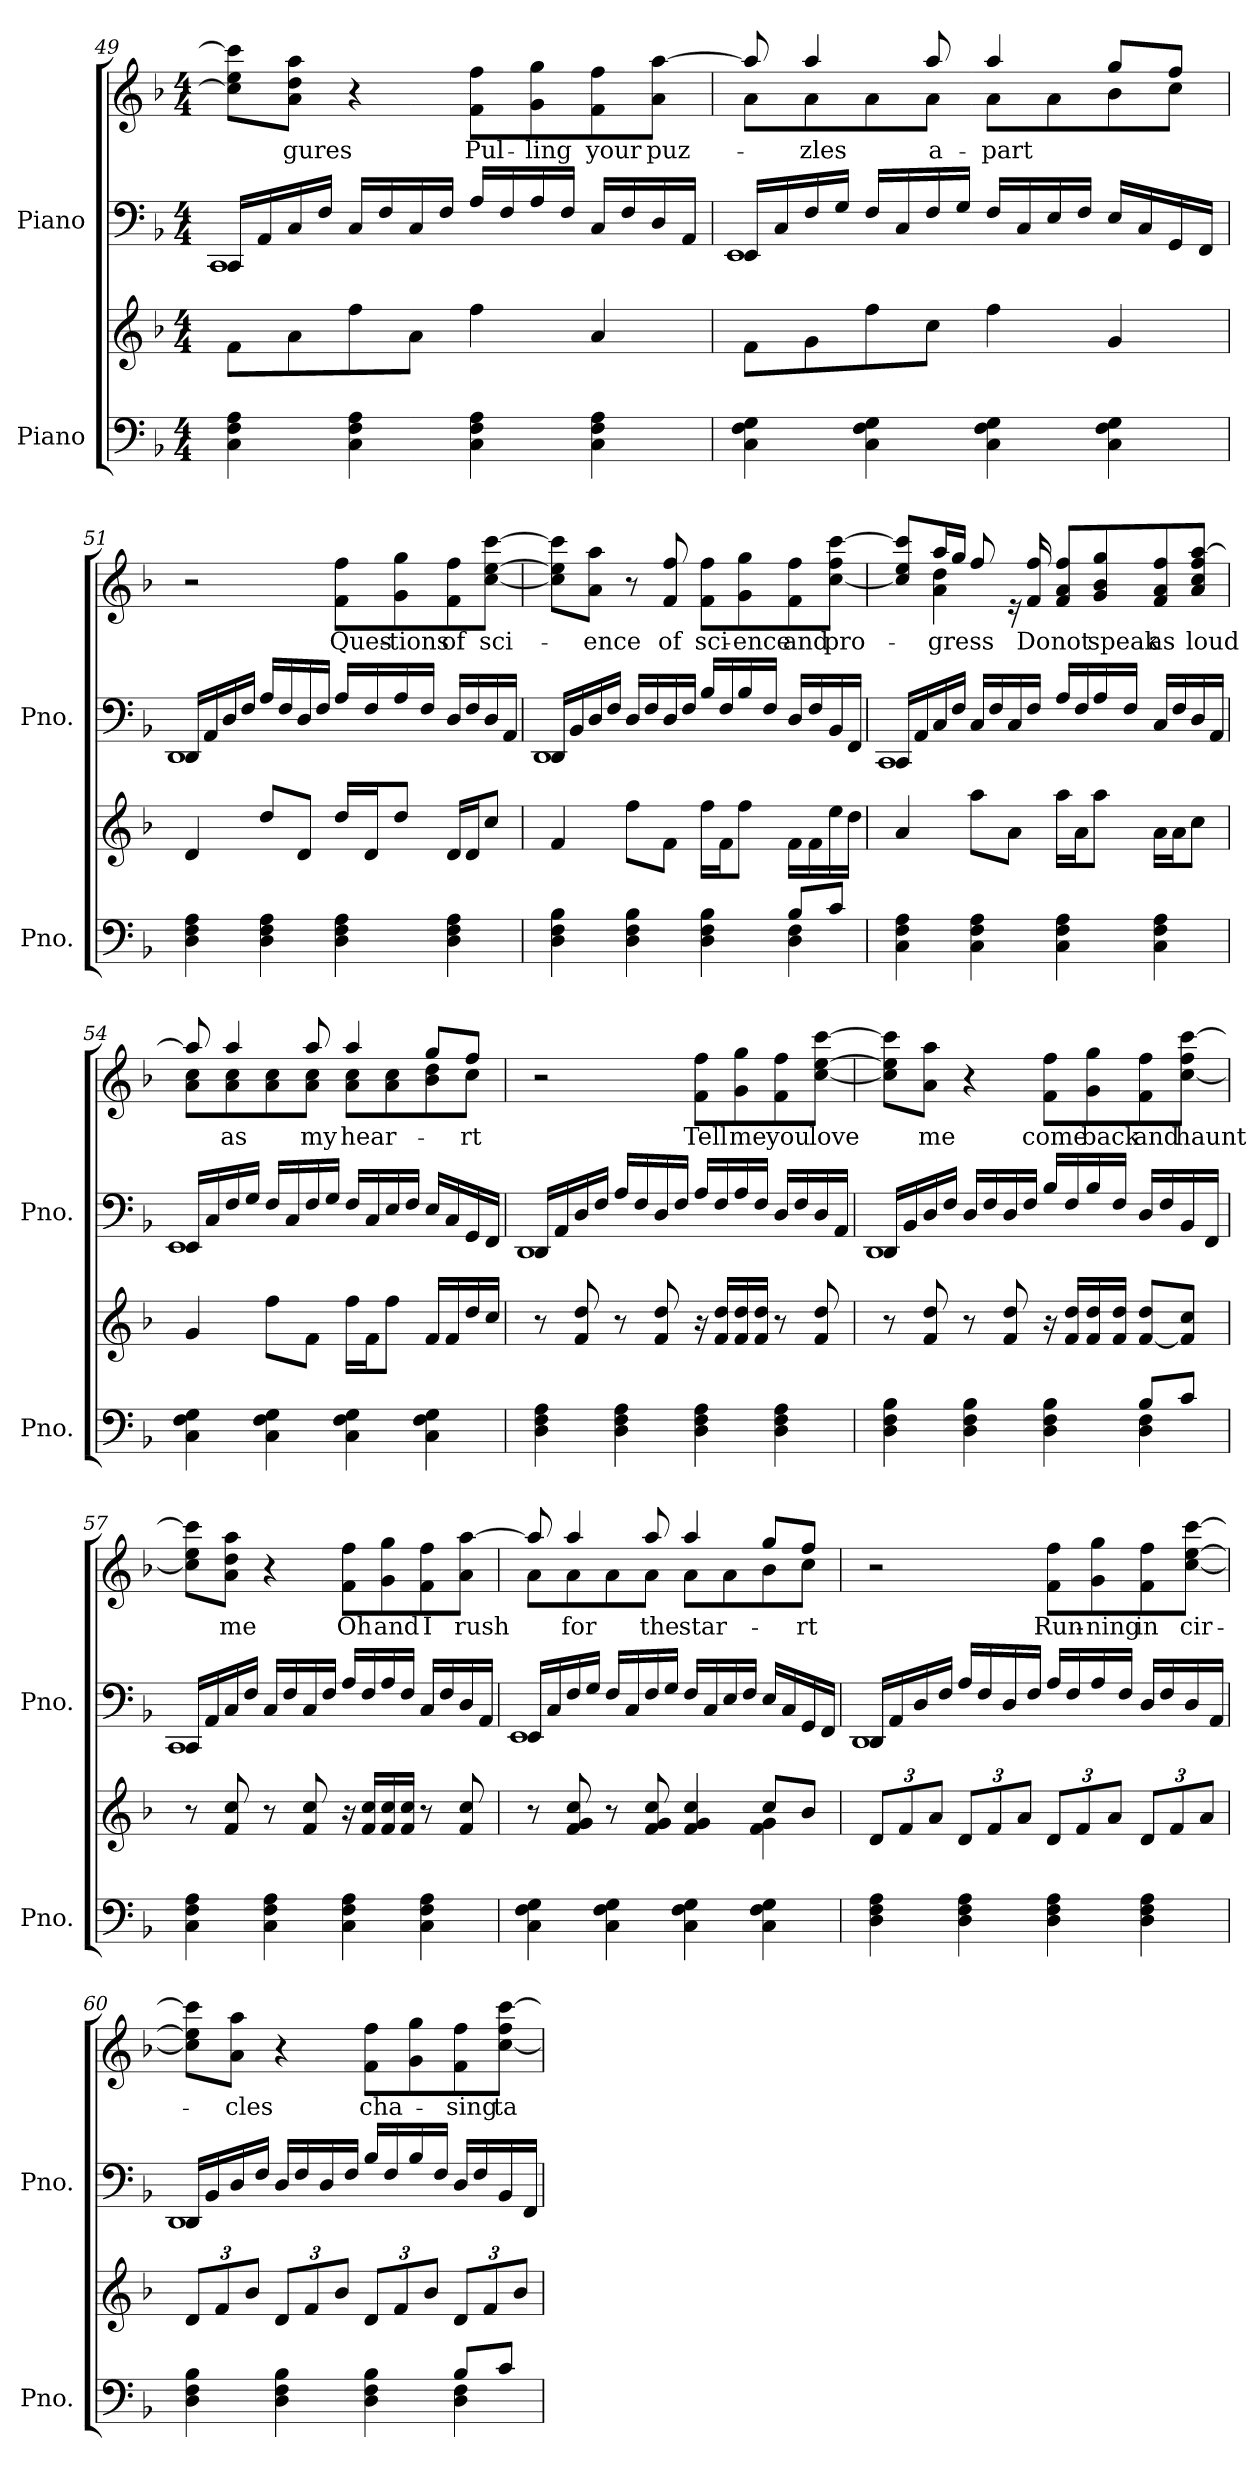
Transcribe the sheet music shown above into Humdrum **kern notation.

**kern	**kern	**kern	**kern	**text
*part2	*part2	*part1	*part1	*part1
*staff4	*staff3	*staff2	*staff1	*staff1
*I"Piano	*	*I"Piano	*	*
*I'Pno.	*	*I'Pno.	*	*
*clefF4	*clefG2	*clefF4	*clefG2	*
*k[b-]	*k[b-]	*k[b-]	*k[b-]	*
*M4/4	*M4/4	*M4/4	*M4/4	*
=49	=49	=49	=49	=49
*	*	*^	*	*
4C\ 4F\ 4A\	8f\L	16CC/LL	1CC	8cc\] 8ee\ 8ccc\]L	.
.	.	16AA/	.	.	.
.	8a\	16C/	.	8a\ 8dd\ 8aa\J	-gures
.	.	16F/JJ	.	.	.
4C\ 4F\ 4A\	8ff\	16C/LL	.	4r	.
.	.	16F/	.	.	.
.	8a\J	16C/	.	.	.
.	.	16F/JJ	.	.	.
4C\ 4F\ 4A\	4ff\	16A/LL	.	8f\ 8ff\L	Pul-
.	.	16F/	.	.	.
.	.	16A/	.	8g\ 8gg\	-ling
.	.	16F/JJ	.	.	.
4C\ 4F\ 4A\	4a/	16C/LL	.	8f\ 8ff\	your
.	.	16F/	.	.	.
.	.	16D/	.	8a\ [8aa\J	puz-
.	.	16AA/JJ	.	.	.
=50	=50	=50	=50	=50	=50
*	*	*	*	*^	*
4C\ 4F\ 4G\	8f\L	16EE/LL	1EE	8aa/]	8a\L	.
.	.	16C/	.	.	.	.
.	8g\	16F/	.	4aa/	8a\	-zles
.	.	16G/JJ	.	.	.	.
4C\ 4F\ 4G\	8ff\	16F/LL	.	.	8a\	.
.	.	16C/	.	.	.	.
.	8cc\J	16F/	.	8aa/	8a\J	a-
.	.	16G/JJ	.	.	.	.
4C\ 4F\ 4G\	4ff\	16F/LL	.	4aa/	8a\L	-part
.	.	16C/	.	.	.	.
.	.	16E/	.	.	8a\	.
.	.	16F/JJ	.	.	.	.
4C\ 4F\ 4G\	4g/	16E/LL	.	8gg/L	8b-\	.
.	.	16C/	.	.	.	.
.	.	16GG/	.	8ff/J	8cc\J	.
.	.	16FF/JJ	.	.	.	.
*	*	*	*	*v	*v	*
!!LO:LB:g=z
=51	=51	=51	=51	=51	=51
4D\ 4F\ 4A\	4d/	16DD/LL	1DD	2r	.
.	.	16AA/	.	.	.
.	.	16D/	.	.	.
.	.	16F/JJ	.	.	.
4D\ 4F\ 4A\	8dd/L	16A/LL	.	.	.
.	.	16F/	.	.	.
.	8d/J	16D/	.	.	.
.	.	16F/JJ	.	.	.
4D\ 4F\ 4A\	16dd/LL	16A/LL	.	8f\ 8ff\L	Ques-
.	16d/J	16F/	.	.	.
.	8dd/J	16A/	.	8g\ 8gg\	-tions
.	.	16F/JJ	.	.	.
4D\ 4F\ 4A\	16d/LL	16D/LL	.	8f\ 8ff\	of
.	16d/J	16F/	.	.	.
.	8cc/J	16D/	.	[8cc\ [8ee\ [8ccc\J	sci-
.	.	16AA/JJ	.	.	.
=52	=52	=52	=52	=52	=52
*^	*	*	*	*	*
4D\ 4F\ 4B-\	2.ryy	4f/	16DD/LL	1DD	8cc\] 8ee\] 8ccc\]L	.
.	.	.	16BB-/	.	.	.
.	.	.	16D/	.	8a\ 8aa\J	-ence
.	.	.	16F/JJ	.	.	.
4D\ 4F\ 4B-\	.	8ff\L	16D/LL	.	8r	.
.	.	.	16F/	.	.	.
.	.	8f\J	16D/	.	8f/ 8ff/	of
.	.	.	16F/JJ	.	.	.
4D\ 4F\ 4B-\	.	16ff\LL	16B-/LL	.	8f\ 8ff\L	sci-
.	.	16f\J	16F/	.	.	.
.	.	8ff\J	16B-/	.	8g\ 8gg\	-ence
.	.	.	16F/JJ	.	.	.
4D\ 4F\	8B-/L	16f\LL	16D/LL	.	8f\ 8ff\	and
.	.	16f\	16F/	.	.	.
.	8c/J	16ee\	16BB-/	.	[8cc\ 8ff\ [8ccc\J	pro-
.	.	16dd\JJ	16FF/JJ	.	.	.
*v	*v	*	*	*	*	*
=53	=53	=53	=53	=53	=53
*	*	*	*	*^	*
4C\ 4F\ 4A\	4a/	16CC/LL	1CC	8cc/] 8ee/ 8ccc/]L	8ryy	.
.	.	16AA/	.	.	.	.
.	.	16C/	.	16aa/L	4a\ 4dd\	-gress
.	.	16F/JJ	.	16gg/JJ	.	.
4C\ 4F\ 4A\	8aa\L	16C/LL	.	8ff/	.	.
.	.	16F/	.	.	.	.
.	8a\J	16C/	.	16re	2ryy	.
.	.	16F/JJ	.	16f/ 16ff/	.	Do
4C\ 4F\ 4A\	16aa\LL	16A/LL	.	8f/ 8a/ 8ff/L	.	not
.	16a\J	16F/	.	.	.	.
.	8aa\J	16A/	.	8g/ 8b-/ 8gg/	.	speak
.	.	16F/JJ	.	.	.	.
4C\ 4F\ 4A\	16a\LL	16C/LL	.	8f/ 8a/ 8ff/	.	as
.	16a\J	16F/	.	.	.	.
.	8cc\J	16D/	.	8a/ 8cc/ 8ff/ [8aa/J	8ryy	loud
.	.	16AA/JJ	.	.	.	.
!!LO:LB:g=z	!!
=54	=54	=54	=54	=54	=54	=54
4C\ 4F\ 4G\	4g/	16EE/LL	1EE	8aa/]	8a\ 8cc\L	.
.	.	16C/	.	.	.	.
.	.	16F/	.	4aa/	8a\ 8cc\	as
.	.	16G/JJ	.	.	.	.
4C\ 4F\ 4G\	8ff\L	16F/LL	.	.	8a\ 8cc\	.
.	.	16C/	.	.	.	.
.	8f\J	16F/	.	8aa/	8a\ 8cc\J	my
.	.	16G/JJ	.	.	.	.
4C\ 4F\ 4G\	16ff\LL	16F/LL	.	4aa/	8a\ 8cc\L	hear-
.	16f\J	16C/	.	.	.	.
.	8ff\J	16E/	.	.	8a\ 8cc\	.
.	.	16F/JJ	.	.	.	.
4C\ 4F\ 4G\	16f/LL	16E/LL	.	8gg/L	8b-\ 8dd\	.
.	16f/	16C/	.	.	.	.
.	16dd/	16GG/	.	8ff/J	8cc\J	rt
.	16cc/JJ	16FF/JJ	.	.	.	.
*	*	*	*	*v	*v	*
=55	=55	=55	=55	=55	=55
4D\ 4F\ 4A\	8r	16DD/LL	1DD	2r	.
.	.	16AA/	.	.	.
.	8f/ 8dd/	16D/	.	.	.
.	.	16F/JJ	.	.	.
4D\ 4F\ 4A\	8r	16A/LL	.	.	.
.	.	16F/	.	.	.
.	8f/ 8dd/	16D/	.	.	.
.	.	16F/JJ	.	.	.
4D\ 4F\ 4A\	16r	16A/LL	.	8f\ 8ff\L	Tell
.	16f/ 16dd/LL	16F/	.	.	.
.	16f/ 16dd/	16A/	.	8g\ 8gg\	me
.	16f/ 16dd/JJ	16F/JJ	.	.	.
4D\ 4F\ 4A\	8r	16D/LL	.	8f\ 8ff\	you
.	.	16F/	.	.	.
.	8f/ 8dd/	16D/	.	[8cc\ [8ee\ [8ccc\J	love
.	.	16AA/JJ	.	.	.
=56	=56	=56	=56	=56	=56
*^	*	*	*	*	*
4D\ 4F\ 4B-\	2.ryy	8r	16DD/LL	1DD	8cc\] 8ee\] 8ccc\]L	.
.	.	.	16BB-/	.	.	.
.	.	8f/ 8dd/	16D/	.	8a\ 8aa\J	me
.	.	.	16F/JJ	.	.	.
4D\ 4F\ 4B-\	.	8r	16D/LL	.	4r	.
.	.	.	16F/	.	.	.
.	.	8f/ 8dd/	16D/	.	.	.
.	.	.	16F/JJ	.	.	.
4D\ 4F\ 4B-\	.	16r	16B-/LL	.	8f\ 8ff\L	come
.	.	16f/ 16dd/LL	16F/	.	.	.
.	.	16f/ 16dd/	16B-/	.	8g\ 8gg\	back
.	.	16f/ 16dd/JJ	16F/JJ	.	.	.
4D\ 4F\	8B-/L	[8f/ 8dd/L	16D/LL	.	8f\ 8ff\	and
.	.	.	16F/	.	.	.
.	8c/J	8f/] 8cc/J	16BB-/	.	[8cc\ 8ff\ [8ccc\J	haunt
.	.	.	16FF/JJ	.	.	.
*v	*v	*	*	*	*	*
!!LO:PB:g=z
=57	=57	=57	=57	=57	=57
4C\ 4F\ 4A\	8r	16CC/LL	1CC	8cc\] 8ee\ 8ccc\]L	.
.	.	16AA/	.	.	.
.	8f/ 8cc/	16C/	.	8a\ 8dd\ 8aa\J	me
.	.	16F/JJ	.	.	.
4C\ 4F\ 4A\	8r	16C/LL	.	4r	.
.	.	16F/	.	.	.
.	8f/ 8cc/	16C/	.	.	.
.	.	16F/JJ	.	.	.
4C\ 4F\ 4A\	16r	16A/LL	.	8f\ 8ff\L	Oh
.	16f/ 16cc/LL	16F/	.	.	.
.	16f/ 16cc/	16A/	.	8g\ 8gg\	and
.	16f/ 16cc/JJ	16F/JJ	.	.	.
4C\ 4F\ 4A\	8r	16C/LL	.	8f\ 8ff\	I
.	.	16F/	.	.	.
.	8f/ 8cc/	16D/	.	8a\ [8aa\J	rush
.	.	16AA/JJ	.	.	.
=58	=58	=58	=58	=58	=58
*	*^	*	*	*^	*
4C\ 4F\ 4G\	8r	2.ryy	16EE/LL	1EE	8aa/]	8a\L	.
.	.	.	16C/	.	.	.	.
.	8f/ 8g/ 8cc/	.	16F/	.	4aa/	8a\	for
.	.	.	16G/JJ	.	.	.	.
4C\ 4F\ 4G\	8r	.	16F/LL	.	.	8a\	.
.	.	.	16C/	.	.	.	.
.	8f/ 8g/ 8cc/	.	16F/	.	8aa/	8a\J	the
.	.	.	16G/JJ	.	.	.	.
4C\ 4F\ 4G\	4f/ 4g/ 4cc/	.	16F/LL	.	4aa/	8a\L	star-
.	.	.	16C/	.	.	.	.
.	.	.	16E/	.	.	8a\	.
.	.	.	16F/JJ	.	.	.	.
4C\ 4F\ 4G\	8cc/L	4f\ 4g\	16E/LL	.	8gg/L	8b-\	.
.	.	.	16C/	.	.	.	.
.	8b-/J	.	16GG/	.	8ff/J	8cc\J	-rt
.	.	.	16FF/JJ	.	.	.	.
*	*v	*v	*	*	*v	*v	*
=59	=59	=59	=59	=59	=59
*	*Xbrackettup	*	*	*	*
4D\ 4F\ 4A\	12d/L	16DD/LL	1DD	2r	.
.	.	16AA/	.	.	.
.	12f/	.	.	.	.
.	.	16D/	.	.	.
.	12a/J	.	.	.	.
.	.	16F/JJ	.	.	.
4D\ 4F\ 4A\	12d/L	16A/LL	.	.	.
.	.	16F/	.	.	.
.	12f/	.	.	.	.
.	.	16D/	.	.	.
.	12a/J	.	.	.	.
.	.	16F/JJ	.	.	.
4D\ 4F\ 4A\	12d/L	16A/LL	.	8f\ 8ff\L	Run-
.	.	16F/	.	.	.
.	12f/	.	.	.	.
.	.	16A/	.	8g\ 8gg\	-ning
.	12a/J	.	.	.	.
.	.	16F/JJ	.	.	.
4D\ 4F\ 4A\	12d/L	16D/LL	.	8f\ 8ff\	in
.	.	16F/	.	.	.
.	12f/	.	.	.	.
.	.	16D/	.	[8cc\ [8ee\ [8ccc\J	cir-
.	12a/J	.	.	.	.
.	.	16AA/JJ	.	.	.
!!LO:LB:g=z
=60	=60	=60	=60	=60	=60
*^	*	*	*	*	*
4D\ 4F\ 4B-\	2.ryy	12d/L	16DD/LL	1DD	8cc\] 8ee\] 8ccc\]L	.
.	.	.	16BB-/	.	.	.
.	.	12f/	.	.	.	.
.	.	.	16D/	.	8a\ 8aa\J	-cles
.	.	12b-/J	.	.	.	.
.	.	.	16F/JJ	.	.	.
4D\ 4F\ 4B-\	.	12d/L	16D/LL	.	4r	.
.	.	.	16F/	.	.	.
.	.	12f/	.	.	.	.
.	.	.	16D/	.	.	.
.	.	12b-/J	.	.	.	.
.	.	.	16F/JJ	.	.	.
4D\ 4F\ 4B-\	.	12d/L	16B-/LL	.	8f\ 8ff\L	cha-
.	.	.	16F/	.	.	.
.	.	12f/	.	.	.	.
.	.	.	16B-/	.	8g\ 8gg\	.
.	.	12b-/J	.	.	.	.
.	.	.	16F/JJ	.	.	.
4D\ 4F\	8B-/L	12d/L	16D/LL	.	8f\ 8ff\	-sing
.	.	.	16F/	.	.	.
.	.	12f/	.	.	.	.
.	8c/J	.	16BB-/	.	[8cc\ 8ff\ [8ccc\J	ta-
.	.	12b-/J	.	.	.	.
.	.	.	16FF/JJ	.	.	.
*v	*v	*	*v	*v	*	*
=	=	=	=	=
*-	*-	*-	*-	*-
